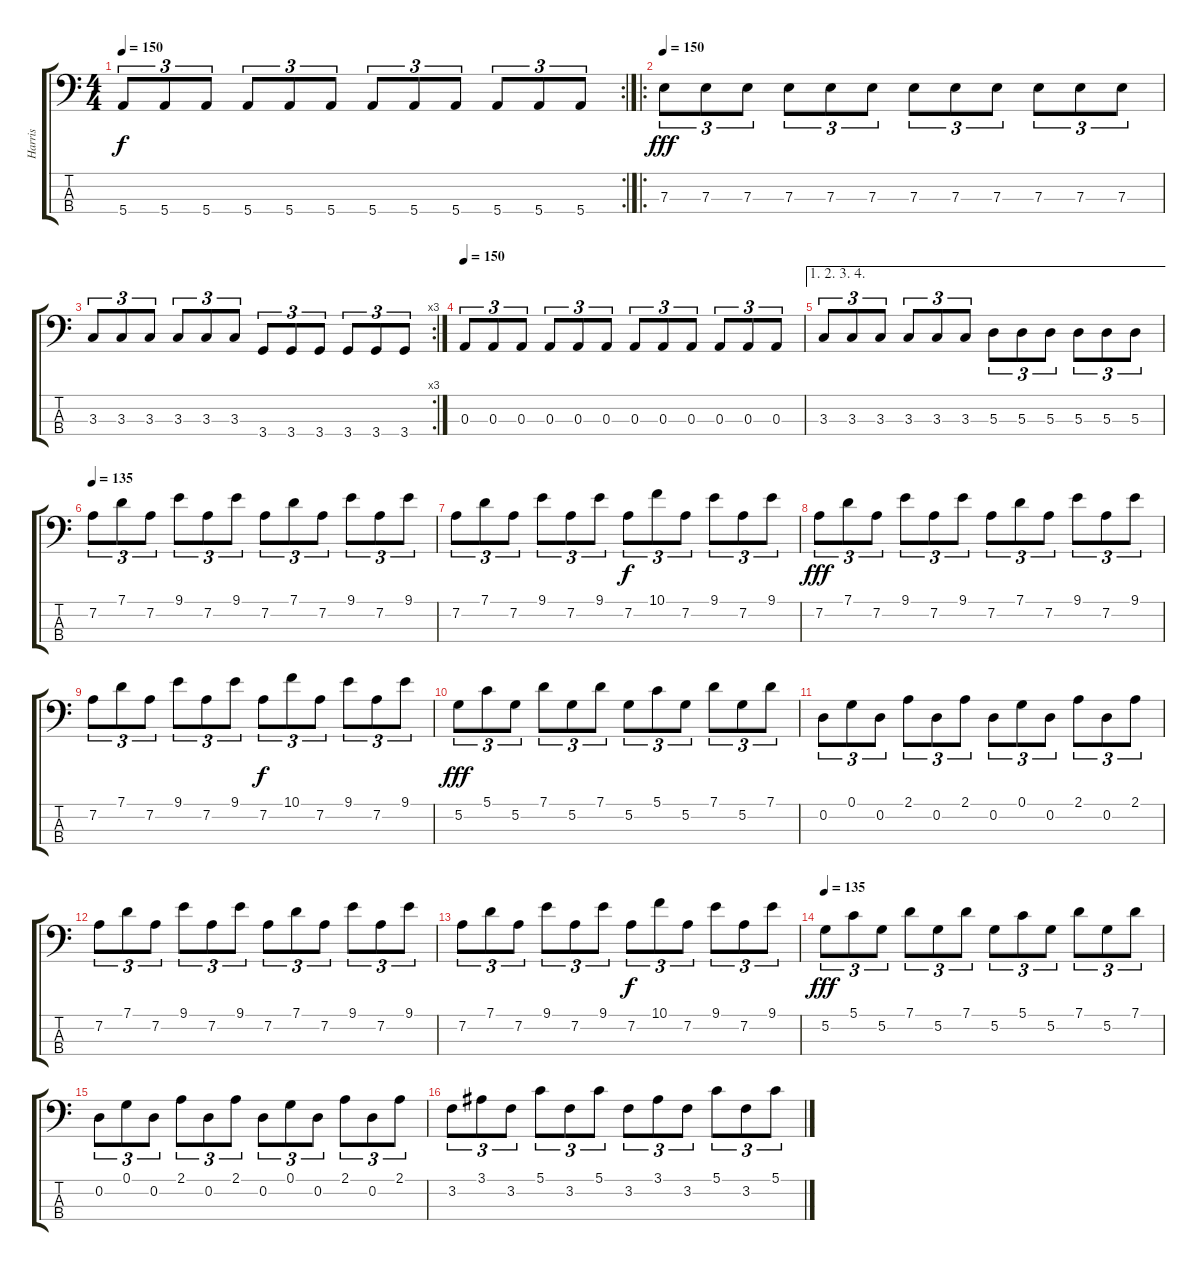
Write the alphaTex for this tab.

\track ("Harris" "Harris") {instrument electricbasspick}
\staff {score tabs}
\tuning (G2 D2 A1 E1) {hide}
\rc 2
\ts (4 4)
\tempo 150
\clef f4
\ks c
5.4.8{tu (3 2) dy f} 5.4.8{tu (3 2)} 5.4.8{tu (3 2)} 5.4.8{tu (3 2)} 5.4.8{tu (3 2)} 5.4.8{tu (3 2)} 5.4.8{tu (3 2)} 5.4.8{tu (3 2)} 5.4.8{tu (3 2)} 5.4.8{tu (3 2)} 5.4.8{tu (3 2)} 5.4.8{tu (3 2)} |
\ro
\tempo 150
7.3.8{tu (3 2) dy fff} 7.3.8{tu (3 2)} 7.3.8{tu (3 2)} 7.3.8{tu (3 2)} 7.3.8{tu (3 2)} 7.3.8{tu (3 2)} 7.3.8{tu (3 2)} 7.3.8{tu (3 2)} 7.3.8{tu (3 2)} 7.3.8{tu (3 2)} 7.3.8{tu (3 2)} 7.3.8{tu (3 2)} |
\rc 3
3.3.8{tu (3 2)} 3.3.8{tu (3 2)} 3.3.8{tu (3 2)} 3.3.8{tu (3 2)} 3.3.8{tu (3 2)} 3.3.8{tu (3 2)} 3.4.8{tu (3 2)} 3.4.8{tu (3 2)} 3.4.8{tu (3 2)} 3.4.8{tu (3 2)} 3.4.8{tu (3 2)} 3.4.8{tu (3 2)} |
\tempo 150
0.3.8{tu (3 2)} 0.3.8{tu (3 2)} 0.3.8{tu (3 2)} 0.3.8{tu (3 2)} 0.3.8{tu (3 2)} 0.3.8{tu (3 2)} 0.3.8{tu (3 2)} 0.3.8{tu (3 2)} 0.3.8{tu (3 2)} 0.3.8{tu (3 2)} 0.3.8{tu (3 2)} 0.3.8{tu (3 2)} |
\ae (1 2 3 4)
3.3.8{tu (3 2)} 3.3.8{tu (3 2)} 3.3.8{tu (3 2)} 3.3.8{tu (3 2)} 3.3.8{tu (3 2)} 3.3.8{tu (3 2)} 5.3.8{tu (3 2)} 5.3.8{tu (3 2)} 5.3.8{tu (3 2)} 5.3.8{tu (3 2)} 5.3.8{tu (3 2)} 5.3.8{tu (3 2)} |
\tempo 135
7.2.8{tu (3 2)} 7.1.8{tu (3 2)} 7.2.8{tu (3 2)} 9.1.8{tu (3 2)} 7.2.8{tu (3 2)} 9.1.8{tu (3 2)} 7.2.8{tu (3 2)} 7.1.8{tu (3 2)} 7.2.8{tu (3 2)} 9.1.8{tu (3 2)} 7.2.8{tu (3 2)} 9.1.8{tu (3 2)} |
7.2.8{tu (3 2)} 7.1.8{tu (3 2)} 7.2.8{tu (3 2)} 9.1.8{tu (3 2)} 7.2.8{tu (3 2)} 9.1.8{tu (3 2)} 7.2.8{tu (3 2) dy f} 10.1.8{tu (3 2)} 7.2.8{tu (3 2)} 9.1.8{tu (3 2)} 7.2.8{tu (3 2)} 9.1.8{tu (3 2)} |
7.2.8{tu (3 2) dy fff} 7.1.8{tu (3 2)} 7.2.8{tu (3 2)} 9.1.8{tu (3 2)} 7.2.8{tu (3 2)} 9.1.8{tu (3 2)} 7.2.8{tu (3 2)} 7.1.8{tu (3 2)} 7.2.8{tu (3 2)} 9.1.8{tu (3 2)} 7.2.8{tu (3 2)} 9.1.8{tu (3 2)} |
7.2.8{tu (3 2)} 7.1.8{tu (3 2)} 7.2.8{tu (3 2)} 9.1.8{tu (3 2)} 7.2.8{tu (3 2)} 9.1.8{tu (3 2)} 7.2.8{tu (3 2) dy f} 10.1.8{tu (3 2)} 7.2.8{tu (3 2)} 9.1.8{tu (3 2)} 7.2.8{tu (3 2)} 9.1.8{tu (3 2)} |
5.2.8{tu (3 2) dy fff} 5.1.8{tu (3 2)} 5.2.8{tu (3 2)} 7.1.8{tu (3 2)} 5.2.8{tu (3 2)} 7.1.8{tu (3 2)} 5.2.8{tu (3 2)} 5.1.8{tu (3 2)} 5.2.8{tu (3 2)} 7.1.8{tu (3 2)} 5.2.8{tu (3 2)} 7.1.8{tu (3 2)} |
0.2.8{tu (3 2)} 0.1.8{tu (3 2)} 0.2.8{tu (3 2)} 2.1.8{tu (3 2)} 0.2.8{tu (3 2)} 2.1.8{tu (3 2)} 0.2.8{tu (3 2)} 0.1.8{tu (3 2)} 0.2.8{tu (3 2)} 2.1.8{tu (3 2)} 0.2.8{tu (3 2)} 2.1.8{tu (3 2)} |
7.2.8{tu (3 2)} 7.1.8{tu (3 2)} 7.2.8{tu (3 2)} 9.1.8{tu (3 2)} 7.2.8{tu (3 2)} 9.1.8{tu (3 2)} 7.2.8{tu (3 2)} 7.1.8{tu (3 2)} 7.2.8{tu (3 2)} 9.1.8{tu (3 2)} 7.2.8{tu (3 2)} 9.1.8{tu (3 2)} |
7.2.8{tu (3 2)} 7.1.8{tu (3 2)} 7.2.8{tu (3 2)} 9.1.8{tu (3 2)} 7.2.8{tu (3 2)} 9.1.8{tu (3 2)} 7.2.8{tu (3 2) dy f} 10.1.8{tu (3 2)} 7.2.8{tu (3 2)} 9.1.8{tu (3 2)} 7.2.8{tu (3 2)} 9.1.8{tu (3 2)} |
\tempo 135
5.2.8{tu (3 2) dy fff} 5.1.8{tu (3 2)} 5.2.8{tu (3 2)} 7.1.8{tu (3 2)} 5.2.8{tu (3 2)} 7.1.8{tu (3 2)} 5.2.8{tu (3 2)} 5.1.8{tu (3 2)} 5.2.8{tu (3 2)} 7.1.8{tu (3 2)} 5.2.8{tu (3 2)} 7.1.8{tu (3 2)} |
0.2.8{tu (3 2)} 0.1.8{tu (3 2)} 0.2.8{tu (3 2)} 2.1.8{tu (3 2)} 0.2.8{tu (3 2)} 2.1.8{tu (3 2)} 0.2.8{tu (3 2)} 0.1.8{tu (3 2)} 0.2.8{tu (3 2)} 2.1.8{tu (3 2)} 0.2.8{tu (3 2)} 2.1.8{tu (3 2)} |
3.2.8{tu (3 2)} 3.1.8{tu (3 2)} 3.2.8{tu (3 2)} 5.1.8{tu (3 2)} 3.2.8{tu (3 2)} 5.1.8{tu (3 2)} 3.2.8{tu (3 2)} 3.1.8{tu (3 2)} 3.2.8{tu (3 2)} 5.1.8{tu (3 2)} 3.2.8{tu (3 2)} 5.1.8{tu (3 2)}
